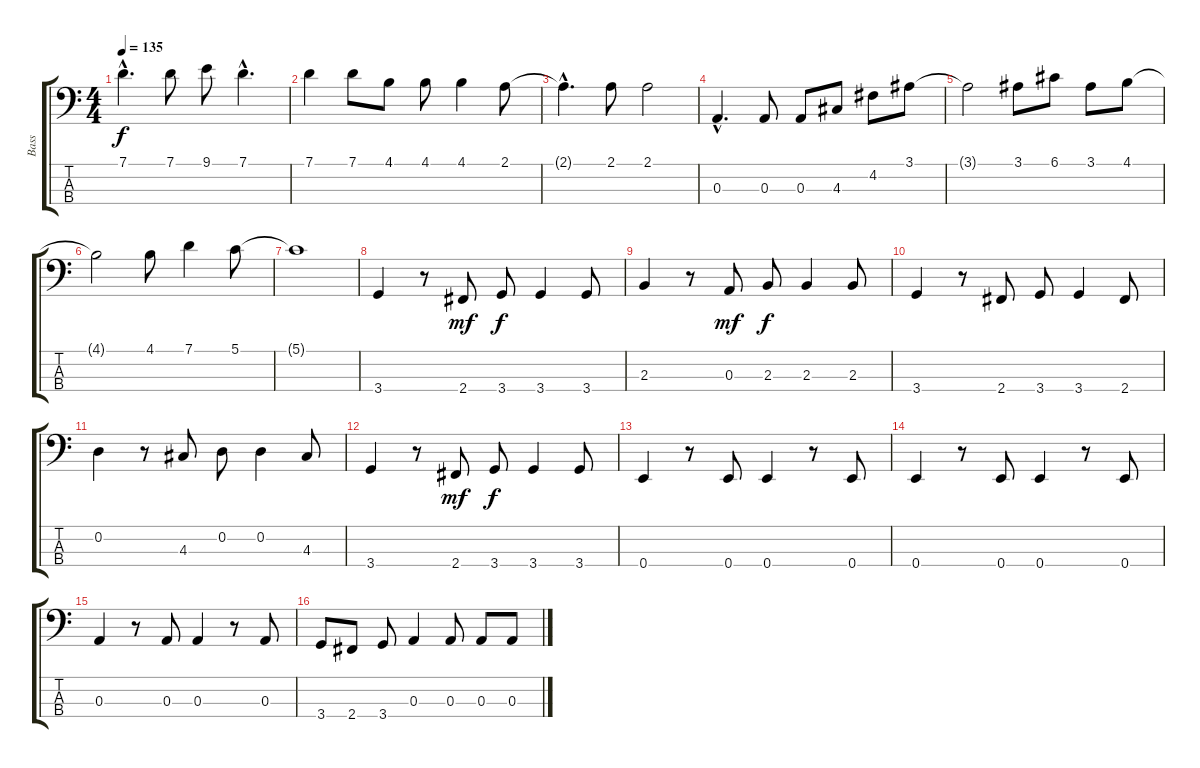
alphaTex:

\track ("Bass" "Bass") {instrument electricbassfinger}
\staff {score tabs}
\tuning (G2 D2 A1 E1) {hide}
\ts (4 4)
\tempo 135
\clef f4
\ks c
7.1{hac}.4{d dy f} 7.1.8 9.1.8 7.1{hac}.4{d} |
7.1.4 7.1.8 4.1.8 4.1.8 4.1.4 2.1.8 |
2.1{hac t}.4{d} 2.1.8 2.1.2 |
0.3{hac}.4{d} 0.3.8 0.3.8 4.3.8 4.2.8 3.1.8 |
3.1{t}.2 3.1.8 6.1.8 3.1.8 4.1.8 |
4.1{t}.2 4.1.8 7.1.4 5.1.8 |
5.1{t}.1 |
3.4.4 r.8 2.4.8{dy mf} 3.4.8{dy f} 3.4.4 3.4.8 |
2.3.4 r.8 0.3.8{dy mf} 2.3.8{dy f} 2.3.4 2.3.8 |
3.4.4 r.8 2.4.8 3.4.8 3.4.4 2.4.8 |
0.2.4 r.8 4.3.8 0.2.8 0.2.4 4.3.8 |
3.4.4 r.8 2.4.8{dy mf} 3.4.8{dy f} 3.4.4 3.4.8 |
0.4.4 r.8 0.4.8 0.4.4 r.8 0.4.8 |
0.4.4 r.8 0.4.8 0.4.4 r.8 0.4.8 |
0.3.4 r.8 0.3.8 0.3.4 r.8 0.3.8 |
3.4.8 2.4.8 3.4.8 0.3.4 0.3.8 0.3.8 0.3.8
